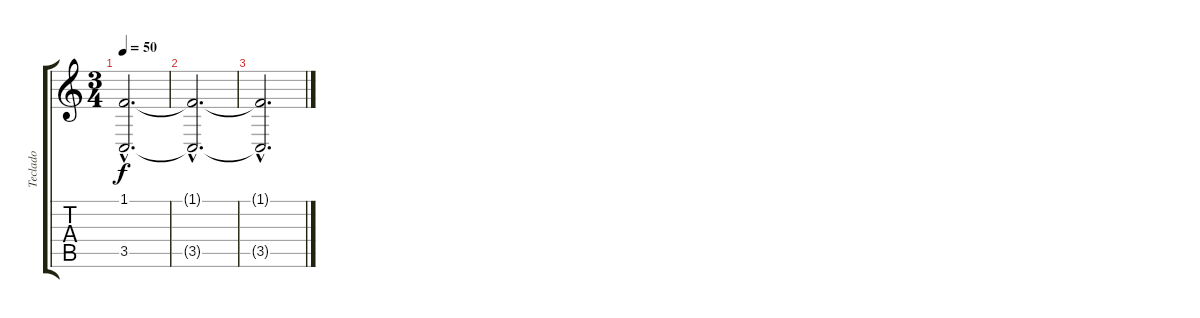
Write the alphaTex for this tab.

\track ("Teclado" "Teclado") {instrument choiraahs}
\staff {score tabs}
\tuning (E4 B3 G3 D3 A2 E2) {hide}
\ts (3 4)
\tempo 50
\clef g2
\ks c
(1.1{hac} 3.5{hac}).2{d dy f} |
(1.1{hac t} 3.5{hac t}).2{d volume 0} |
(1.1{hac t} 3.5{hac t}).2{d}
